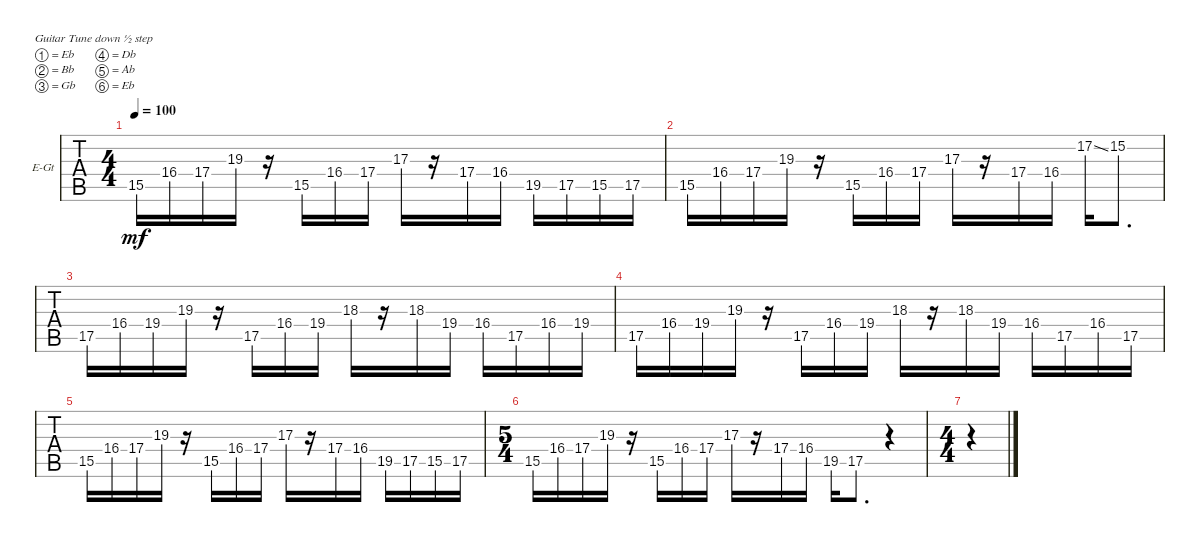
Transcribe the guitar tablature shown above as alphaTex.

\defaultSystemsLayout 4
\bracketExtendMode groupsimilarinstruments
\firstSystemTrackNameOrientation horizontal
\otherSystemsTrackNameOrientation horizontal
\track ("2" "E-Gt") {instrument distortionguitar}
\staff {tabs}
\tuning (Eb4 Bb3 Gb3 Db3 Ab2 Eb2)
\ts (4 4)
\tempo 100
\clef g2
\ks c
15.5.16{dy mf} 16.4.16 17.4.16 19.3.16 r.16 15.5.16 16.4.16 17.4.16 17.3.16 r.16 17.4.16 16.4.16 19.5.16 17.5.16 15.5.16 17.5.16 |
15.5.16 16.4.16 17.4.16 19.3.16 r.16 15.5.16 16.4.16 17.4.16 17.3.16 r.16 17.4.16 16.4.16 17.2{ss}.16 15.2.8{d} |
17.5.16 16.4.16 19.4.16 19.3.16 r.16 17.5.16 16.4.16 19.4.16 18.3.16 r.16 18.3.16 19.4.16 16.4.16 17.5.16 16.4.16 19.4.16 |
17.5.16 16.4.16 19.4.16 19.3.16 r.16 17.5.16 16.4.16 19.4.16 18.3.16 r.16 18.3.16 19.4.16 16.4.16 17.5.16 16.4.16 17.5.16 |
15.5.16 16.4.16 17.4.16 19.3.16 r.16 15.5.16 16.4.16 17.4.16 17.3.16 r.16 17.4.16 16.4.16 19.5.16 17.5.16 15.5.16 17.5.16 |
\ts (5 4)
15.5.16 16.4.16 17.4.16 19.3.16 r.16 15.5.16 16.4.16 17.4.16 17.3.16 r.16 17.4.16 16.4.16 19.5.16 17.5.8{d} r.4 |
\ts (4 4)
